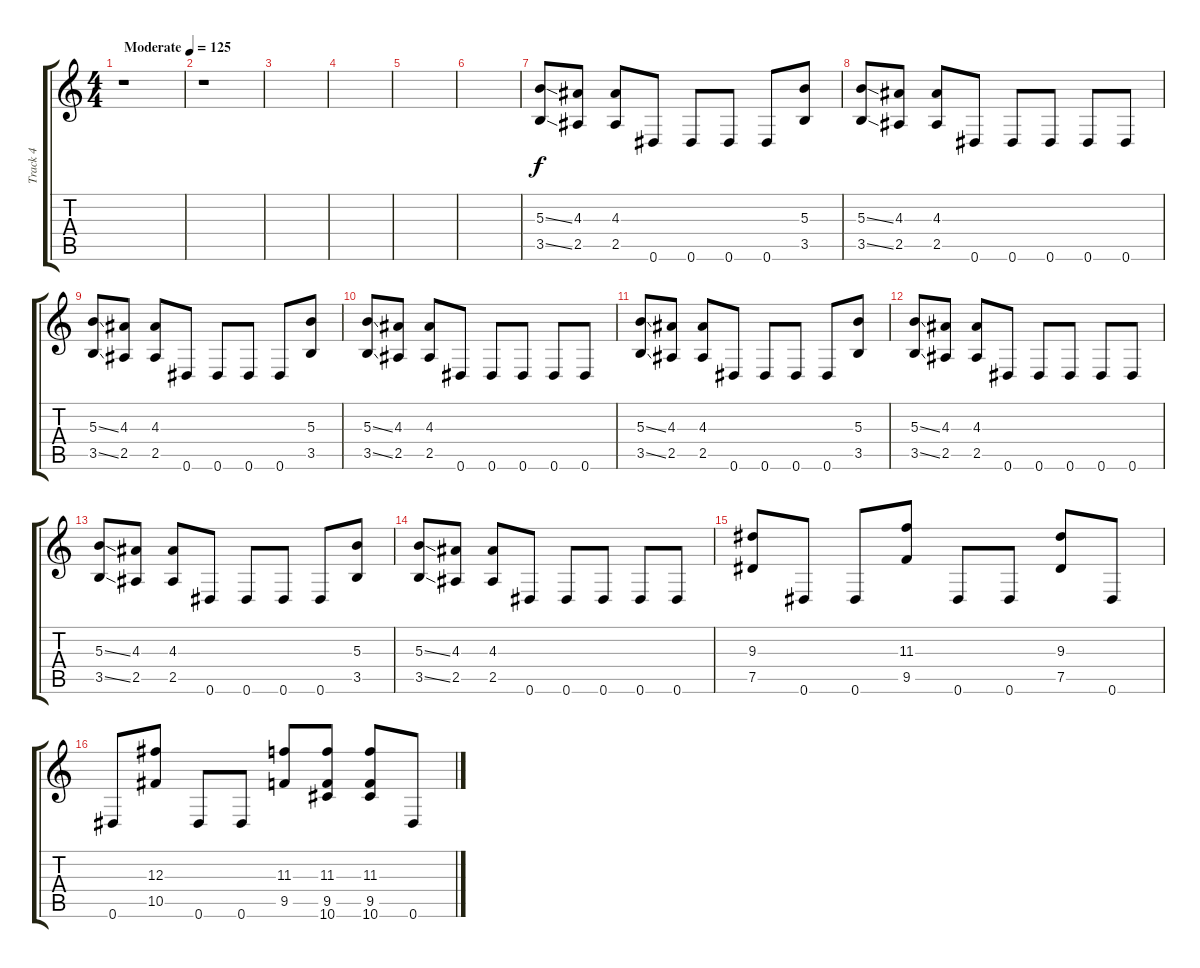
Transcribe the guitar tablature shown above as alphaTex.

\track ("Track 4" "Track 4") {instrument overdrivenguitar}
\staff {score tabs}
\tuning (Eb4 Bb3 Gb3 Db3 Ab2 Eb2) {hide}
\ts (4 4)
\tempo (125 "Moderate")
\clef g2
\ks c
r.1{dy f instrument overdrivenguitar} |
r.1 |
|
|
|
|
(5.3{ss} 3.5{ss}).8 (4.3 2.5).8 (4.3 2.5).8 0.6.8 0.6.8 0.6.8 0.6.8 (5.3 3.5).8 |
(5.3{ss} 3.5{ss}).8 (4.3 2.5).8 (4.3 2.5).8 0.6.8 0.6.8 0.6.8 0.6.8 0.6.8 |
(5.3{ss} 3.5{ss}).8 (4.3 2.5).8 (4.3 2.5).8 0.6.8 0.6.8 0.6.8 0.6.8 (5.3 3.5).8 |
(5.3{ss} 3.5{ss}).8 (4.3 2.5).8 (4.3 2.5).8 0.6.8 0.6.8 0.6.8 0.6.8 0.6.8 |
(5.3{ss} 3.5{ss}).8 (4.3 2.5).8 (4.3 2.5).8 0.6.8 0.6.8 0.6.8 0.6.8 (5.3 3.5).8 |
(5.3{ss} 3.5{ss}).8 (4.3 2.5).8 (4.3 2.5).8 0.6.8 0.6.8 0.6.8 0.6.8 0.6.8 |
(5.3{ss} 3.5{ss}).8 (4.3 2.5).8 (4.3 2.5).8 0.6.8 0.6.8 0.6.8 0.6.8 (5.3 3.5).8 |
(5.3{ss} 3.5{ss}).8 (4.3 2.5).8 (4.3 2.5).8 0.6.8 0.6.8 0.6.8 0.6.8 0.6.8 |
(9.3 7.5).8 0.6.8 0.6.8 (11.3 9.5).8 0.6.8 0.6.8 (9.3 7.5).8 0.6.8 |
0.6.8 (12.3 10.5).8 0.6.8 0.6.8 (11.3 9.5).8 (11.3 9.5 10.6).8 (11.3 9.5 10.6).8 0.6.8
